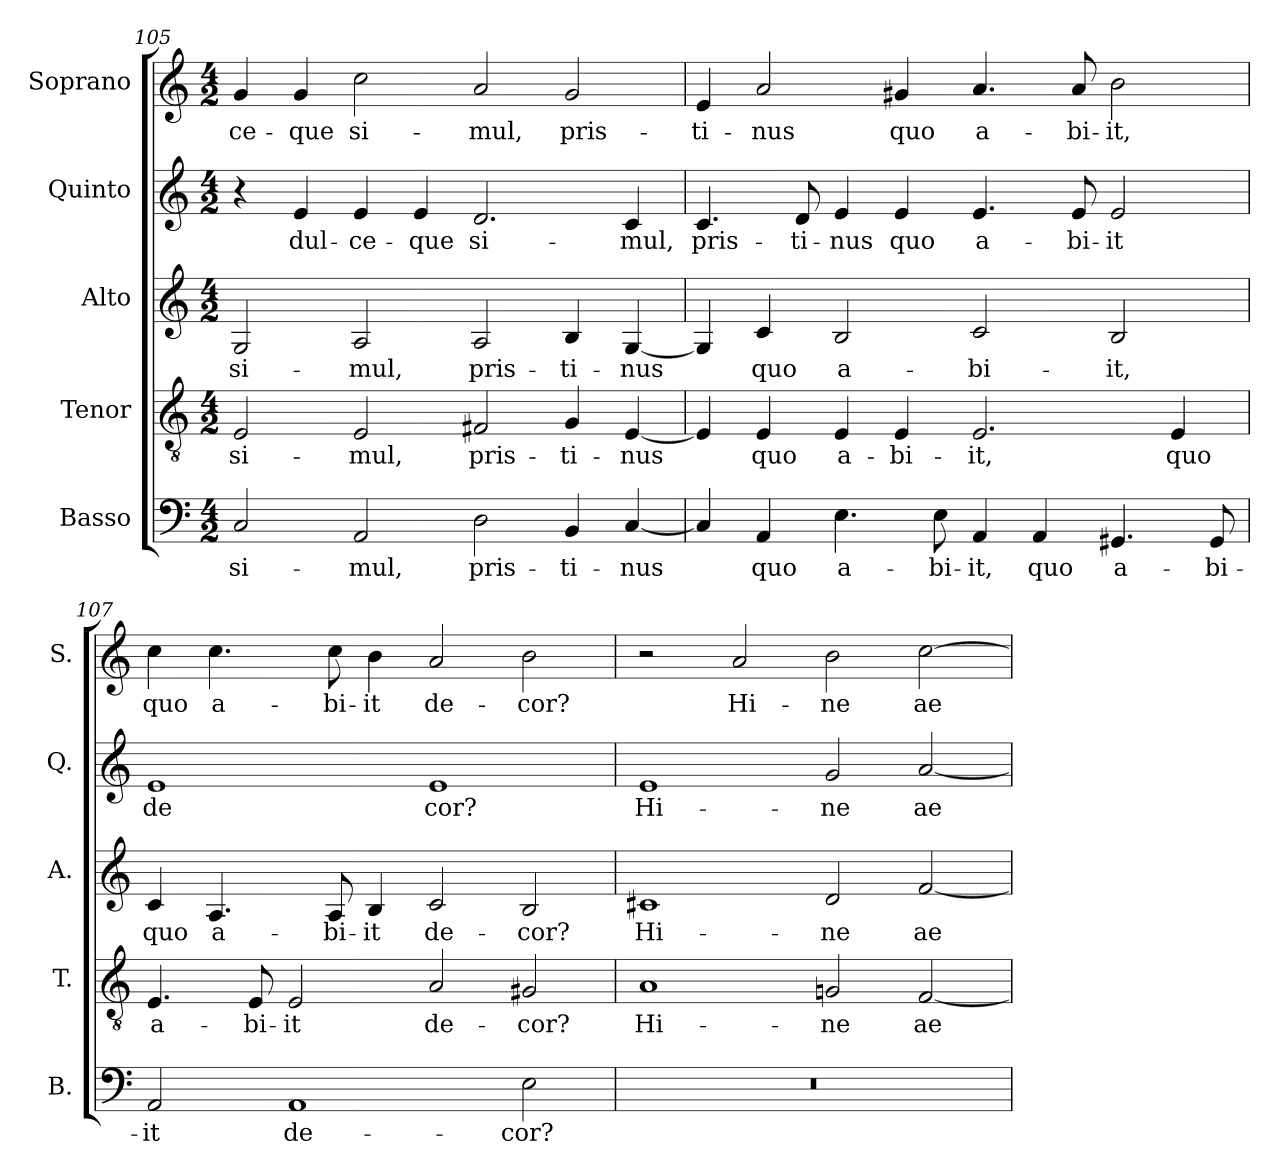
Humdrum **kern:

**kern	**text	**kern	**text	**kern	**text	**kern	**text	**kern	**text
*part5	*part5	*part4	*part4	*part3	*part3	*part2	*part2	*part1	*part1
*staff5	*staff5	*staff4	*staff4	*staff3	*staff3	*staff2	*staff2	*staff1	*staff1
*I"Basso	*	*I"Tenor	*	*I"Alto	*	*I"Quinto	*	*I"Soprano	*
*I'B.	*	*I'T.	*	*I'A.	*	*I'Q.	*	*I'S.	*
*clefF4	*	*clefGv2	*	*clefG2	*	*clefG2	*	*clefG2	*
*	*	*ITrd7c12	*	*	*	*	*	*	*
*k[]	*	*k[]	*	*k[]	*	*k[]	*	*k[]	*
*C:	*	*C:	*	*C:	*	*C:	*	*C:	*
*M4/2	*	*M4/2	*	*M4/2	*	*M4/2	*	*M4/2	*
=105	=105	=105	=105	=105	=105	=105	=105	=105	=105
!	!LO:LY:b:color=#000000	!	!	!	!	!	!	!	!
!	!	!	!LO:LY:b:color=#000000	!	!	!	!	!	!
!	!	!	!	!	!LO:LY:b:color=#000000	!	!	!	!
!	!	!	!	!	!	!	!	!	!LO:LY:b:color=#000000
2Ci/	si-	2EEi/	si-	2Gi/	si-	4r	.	4gi/	-ce-
!	!	!	!	!	!	!	!LO:LY:b:color=#000000	!	!
!	!	!	!	!	!	!	!	!	!LO:LY:b:color=#000000
.	.	.	.	.	.	4ei/	dul-	4gi/	-que
!	!LO:LY:b:color=#000000	!	!	!	!	!	!	!	!
!	!	!	!LO:LY:b:color=#000000	!	!	!	!	!	!
!	!	!	!	!	!LO:LY:b:color=#000000	!	!	!	!
!	!	!	!	!	!	!	!LO:LY:b:color=#000000	!	!
!	!	!	!	!	!	!	!	!	!LO:LY:b:color=#000000
2AAi/	-mul,	2EEi/	-mul,	2Ai/	-mul,	4ei/	-ce-	2cci\	si-
!	!	!	!	!	!	!	!LO:LY:b:color=#000000	!	!
.	.	.	.	.	.	4ei/	-que	.	.
!	!LO:LY:b:color=#000000	!	!	!	!	!	!	!	!
!	!	!	!LO:LY:b:color=#000000	!	!	!	!	!	!
!	!	!	!	!	!LO:LY:b:color=#000000	!	!	!	!
!	!	!	!	!	!	!	!LO:LY:b:color=#000000	!	!
!	!	!	!	!	!	!	!	!	!LO:LY:b:color=#000000
2Di\	pris-	2FF#Xi/	pris-	2Ai/	pris-	2.di/	si-	2ai/	-mul,
!	!LO:LY:b:color=#000000	!	!	!	!	!	!	!	!
!	!	!	!LO:LY:b:color=#000000	!	!	!	!	!	!
!	!	!	!	!	!LO:LY:b:color=#000000	!	!	!	!
!	!	!	!	!	!	!	!	!	!LO:LY:b:color=#000000
4BBi/	-ti-	4GGi/	-ti-	4Bi/	-ti-	.	.	2gi/	pris-
!	!LO:LY:b:color=#000000	!	!	!	!	!	!	!	!
!	!	!	!LO:LY:b:color=#000000	!	!	!	!	!	!
!	!	!	!	!	!LO:LY:b:color=#000000	!	!	!	!
!	!	!	!	!	!	!	!LO:LY:b:color=#000000	!	!
[4Ci/	-nus	[4EEi/	-nus	[4Gi/	-nus	4ci/	-mul,	.	.
!!LO:LB:g=z
=106	=106	=106	=106	=106	=106	=106	=106	=106	=106
!	!	!	!	!	!	!	!LO:LY:b:color=#000000	!	!
!	!	!	!	!	!	!	!	!	!LO:LY:b:color=#000000
4Ci/]	.	4EEi/]	.	4Gi/]	.	4.ci/	pris-	4ei/	-ti-
!	!LO:LY:b:color=#000000	!	!	!	!	!	!	!	!
!	!	!	!LO:LY:b:color=#000000	!	!	!	!	!	!
!	!	!	!	!	!LO:LY:b:color=#000000	!	!	!	!
!	!	!	!	!	!	!	!	!	!LO:LY:b:color=#000000
4AAi/	quo	4EEi/	quo	4ci/	quo	.	.	2ai/	-nus
!	!	!	!	!	!	!	!LO:LY:b:color=#000000	!	!
.	.	.	.	.	.	8di/	-ti-	.	.
!	!LO:LY:b:color=#000000	!	!	!	!	!	!	!	!
!	!	!	!LO:LY:b:color=#000000	!	!	!	!	!	!
!	!	!	!	!	!LO:LY:b:color=#000000	!	!	!	!
!	!	!	!	!	!	!	!LO:LY:b:color=#000000	!	!
4.Ei\	a-	4EEi/	a-	2Bi/	a-	4ei/	-nus	.	.
!	!	!	!LO:LY:b:color=#000000	!	!	!	!	!	!
!	!	!	!	!	!	!	!LO:LY:b:color=#000000	!	!
!	!	!	!	!	!	!	!	!	!LO:LY:b:color=#000000
.	.	4EEi/	-bi-	.	.	4ei/	quo	4g#Xi/	quo
!	!LO:LY:b:color=#000000	!	!	!	!	!	!	!	!
8Ei\	-bi-	.	.	.	.	.	.	.	.
!	!LO:LY:b:color=#000000	!	!	!	!	!	!	!	!
!	!	!	!LO:LY:b:color=#000000	!	!	!	!	!	!
!	!	!	!	!	!LO:LY:b:color=#000000	!	!	!	!
!	!	!	!	!	!	!	!LO:LY:b:color=#000000	!	!
!	!	!	!	!	!	!	!	!	!LO:LY:b:color=#000000
4AAi/	-it,	2.EEi/	-it,	2ci/	-bi-	4.ei/	a-	4.ai/	a-
!	!LO:LY:b:color=#000000	!	!	!	!	!	!	!	!
4AAi/	quo	.	.	.	.	.	.	.	.
!	!	!	!	!	!	!	!LO:LY:b:color=#000000	!	!
!	!	!	!	!	!	!	!	!	!LO:LY:b:color=#000000
.	.	.	.	.	.	8ei/	-bi-	8ai/	-bi-
!	!LO:LY:b:color=#000000	!	!	!	!	!	!	!	!
!	!	!	!	!	!LO:LY:b:color=#000000	!	!	!	!
!	!	!	!	!	!	!	!LO:LY:b:color=#000000	!	!
!	!	!	!	!	!	!	!	!	!LO:LY:b:color=#000000
4.GG#Xi/	a-	.	.	2Bi/	-it,	2ei/	-it	2bi\	-it,
!	!	!	!LO:LY:b:color=#000000	!	!	!	!	!	!
.	.	4EEi/	quo	.	.	.	.	.	.
!	!LO:LY:b:color=#000000	!	!	!	!	!	!	!	!
8GG#i/	-bi-	.	.	.	.	.	.	.	.
=107	=107	=107	=107	=107	=107	=107	=107	=107	=107
!	!LO:LY:b:color=#000000	!	!	!	!	!	!	!	!
!	!	!	!LO:LY:b:color=#000000	!	!	!	!	!	!
!	!	!	!	!	!LO:LY:b:color=#000000	!	!	!	!
!	!	!	!	!	!	!	!LO:LY:b:color=#000000	!	!
!	!	!	!	!	!	!	!	!	!LO:LY:b:color=#000000
2AAi/	-it	4.EEi/	a-	4ci/	quo	1ei	de	4cci\	quo
!	!	!	!	!	!LO:LY:b:color=#000000	!	!	!	!
!	!	!	!	!	!	!	!	!	!LO:LY:b:color=#000000
.	.	.	.	4.Ai/	a-	.	.	4.cci\	a-
!	!	!	!LO:LY:b:color=#000000	!	!	!	!	!	!
.	.	8EEi/	-bi-	.	.	.	.	.	.
!	!LO:LY:b:color=#000000	!	!	!	!	!	!	!	!
!	!	!	!LO:LY:b:color=#000000	!	!	!	!	!	!
1AAi	de-	2EEi/	-it	.	.	.	.	.	.
!	!	!	!	!	!LO:LY:b:color=#000000	!	!	!	!
!	!	!	!	!	!	!	!	!	!LO:LY:b:color=#000000
.	.	.	.	8Ai/	-bi-	.	.	8cci\	-bi-
!	!	!	!	!	!LO:LY:b:color=#000000	!	!	!	!
!	!	!	!	!	!	!	!	!	!LO:LY:b:color=#000000
.	.	.	.	4Bi/	-it	.	.	4bi\	-it
!	!	!	!LO:LY:b:color=#000000	!	!	!	!	!	!
!	!	!	!	!	!LO:LY:b:color=#000000	!	!	!	!
!	!	!	!	!	!	!	!LO:LY:b:color=#000000	!	!
!	!	!	!	!	!	!	!	!	!LO:LY:b:color=#000000
.	.	2AAi/	de-	2ci/	de-	1ei	cor?	2ai/	de-
!	!LO:LY:b:color=#000000	!	!	!	!	!	!	!	!
!	!	!	!LO:LY:b:color=#000000	!	!	!	!	!	!
!	!	!	!	!	!LO:LY:b:color=#000000	!	!	!	!
!	!	!	!	!	!	!	!	!	!LO:LY:b:color=#000000
2Ei\	-cor?	2GG#Xi/	-cor?	2Bi/	-cor?	.	.	2bi\	-cor?
=108	=108	=108	=108	=108	=108	=108	=108	=108	=108
!LO:N:vis=1	!	!	!	!	!	!	!	!	!
!	!	!	!LO:LY:b:color=#000000	!	!	!	!	!	!
!	!	!	!	!	!LO:LY:b:color=#000000	!	!	!	!
!	!	!	!	!	!	!	!LO:LY:b:color=#000000	!	!
0r	.	1AAi	Hi-	1c#Xi	Hi-	1ei	Hi-	2r	.
!	!	!	!	!	!	!	!	!	!LO:LY:b:color=#000000
.	.	.	.	.	.	.	.	2ai/	Hi-
!	!	!	!LO:LY:b:color=#000000	!	!	!	!	!	!
!	!	!	!	!	!LO:LY:b:color=#000000	!	!	!	!
!	!	!	!	!	!	!	!LO:LY:b:color=#000000	!	!
!	!	!	!	!	!	!	!	!	!LO:LY:b:color=#000000
.	.	2GGni/	-ne	2di/	-ne	2gi/	-ne	2bi\	-ne
!	!	!	!LO:LY:b:color=#000000	!	!	!	!	!	!
!	!	!	!	!	!LO:LY:b:color=#000000	!	!	!	!
!	!	!	!	!	!	!	!LO:LY:b:color=#000000	!	!
!	!	!	!	!	!	!	!	!	!LO:LY:b:color=#000000
.	.	[2FFi/	ae-	[2fi/	ae-	[2ai/	ae-	[2cci\	ae-
=	=	=	=	=	=	=	=	=	=
*-	*-	*-	*-	*-	*-	*-	*-	*-	*-
